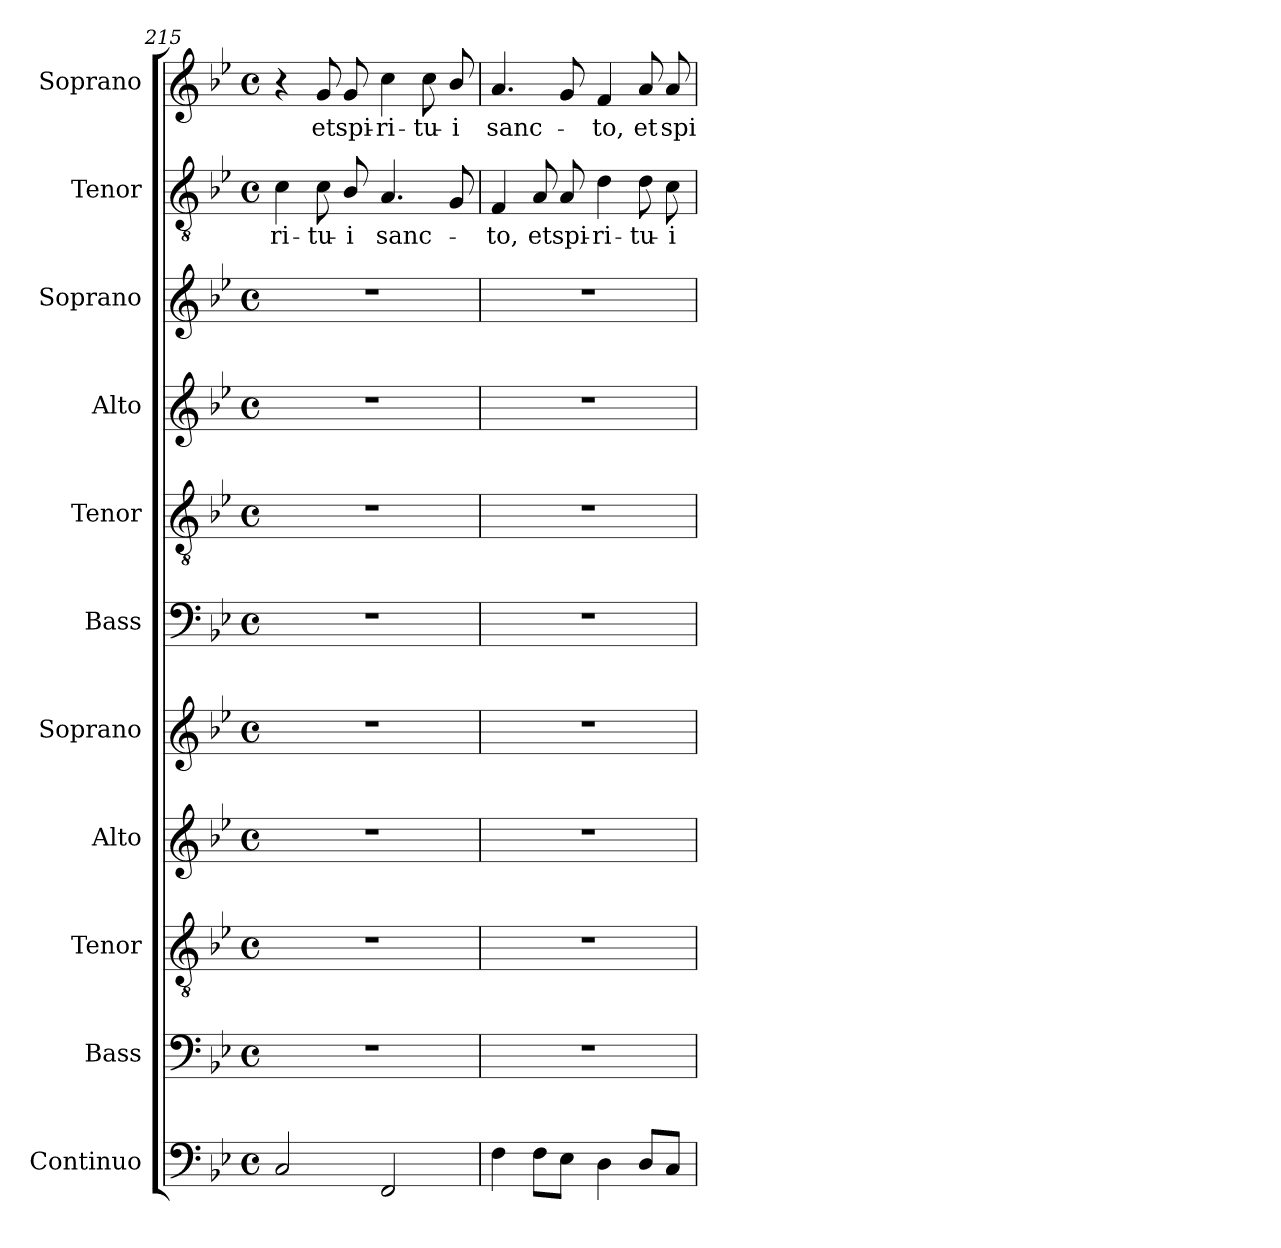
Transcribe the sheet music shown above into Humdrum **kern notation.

**kern	**kern	**kern	**kern	**kern	**kern	**kern	**kern	**kern	**kern	**text	**kern	**text
*part11	*part10	*part9	*part8	*part7	*part6	*part5	*part4	*part3	*part2	*part2	*part1	*part1
*staff11	*staff10	*staff9	*staff8	*staff7	*staff6	*staff5	*staff4	*staff3	*staff2	*staff2	*staff1	*staff1
*I"Continuo	*I"Bass	*I"Tenor	*I"Alto	*I"Soprano	*I"Bass	*I"Tenor	*I"Alto	*I"Soprano	*I"Tenor	*	*I"Soprano	*
*I'Cont.	*I'B.	*I'T.	*I'A.	*I'S.	*I'B.	*I'T.	*I'A.	*I'S.	*I'T.	*	*I'S.	*
*clefF4	*clefF4	*clefGv2	*clefG2	*clefG2	*clefF4	*clefGv2	*clefG2	*clefG2	*clefGv2	*	*clefG2	*
*	*	*ITrd7c12	*	*	*	*ITrd7c12	*	*	*ITrd7c12	*	*	*
*k[b-e-]	*k[b-e-]	*k[b-e-]	*k[b-e-]	*k[b-e-]	*k[b-e-]	*k[b-e-]	*k[b-e-]	*k[b-e-]	*k[b-e-]	*	*k[b-e-]	*
*B-:	*B-:	*B-:	*B-:	*B-:	*B-:	*B-:	*B-:	*B-:	*B-:	*	*B-:	*
*M4/4	*M4/4	*M4/4	*M4/4	*M4/4	*M4/4	*M4/4	*M4/4	*M4/4	*M4/4	*	*M4/4	*
*met(c)	*met(c)	*met(c)	*met(c)	*met(c)	*met(c)	*met(c)	*met(c)	*met(c)	*met(c)	*	*met(c)	*
=215	=215	=215	=215	=215	=215	=215	=215	=215	=215	=215	=215	=215
!	!	!	!	!	!	!	!	!	!	!LO:LY:b:color=#000000	!	!
2Ci/	1r	1r	1r	1r	1r	1r	1r	1r	4Ci\	-ri-	4r	.
!	!	!	!	!	!	!	!	!	!	!LO:LY:b:color=#000000	!	!
!	!	!	!	!	!	!	!	!	!	!	!	!LO:LY:b:color=#000000
.	.	.	.	.	.	.	.	.	8Ci\	-tu-	8gi/	et
!	!	!	!	!	!	!	!	!	!	!LO:LY:b:color=#000000	!	!
!	!	!	!	!	!	!	!	!	!	!	!	!LO:LY:b:color=#000000
.	.	.	.	.	.	.	.	.	8BB-i/	-i	8gi/	spi-
!	!	!	!	!	!	!	!	!	!	!LO:LY:b:color=#000000	!	!
!	!	!	!	!	!	!	!	!	!	!	!	!LO:LY:b:color=#000000
2FFi/	.	.	.	.	.	.	.	.	4.AAi/	sanc-	4cci\	-ri-
!	!	!	!	!	!	!	!	!	!	!	!	!LO:LY:b:color=#000000
.	.	.	.	.	.	.	.	.	.	.	8cci\	-tu-
!	!	!	!	!	!	!	!	!	!	!	!	!LO:LY:b:color=#000000
.	.	.	.	.	.	.	.	.	8GGi/	.	8b-i/	-i
!!LO:PB:g=z
=216	=216	=216	=216	=216	=216	=216	=216	=216	=216	=216	=216	=216
!	!	!	!	!	!	!	!	!	!	!LO:LY:b:color=#000000	!	!
!	!	!	!	!	!	!	!	!	!	!	!	!LO:LY:b:color=#000000
4Fi\	1r	1r	1r	1r	1r	1r	1r	1r	4FFi/	-to,	4.ai/	sanc-
!	!	!	!	!	!	!	!	!	!	!LO:LY:b:color=#000000	!	!
8Fi\L	.	.	.	.	.	.	.	.	8AAi/	et	.	.
!	!	!	!	!	!	!	!	!	!	!LO:LY:b:color=#000000	!	!
8E-i\J	.	.	.	.	.	.	.	.	8AAi/	spi-	8gi/	.
!	!	!	!	!	!	!	!	!	!	!LO:LY:b:color=#000000	!	!
!	!	!	!	!	!	!	!	!	!	!	!	!LO:LY:b:color=#000000
4Di\	.	.	.	.	.	.	.	.	4Di\	-ri-	4fi/	-to,
!	!	!	!	!	!	!	!	!	!	!LO:LY:b:color=#000000	!	!
!	!	!	!	!	!	!	!	!	!	!	!	!LO:LY:b:color=#000000
8Di/L	.	.	.	.	.	.	.	.	8Di\	-tu-	8ai/	et
!	!	!	!	!	!	!	!	!	!	!LO:LY:b:color=#000000	!	!
!	!	!	!	!	!	!	!	!	!	!	!	!LO:LY:b:color=#000000
8Ci/J	.	.	.	.	.	.	.	.	8Ci\	-i	8ai/	spi-
=	=	=	=	=	=	=	=	=	=	=	=	=
*-	*-	*-	*-	*-	*-	*-	*-	*-	*-	*-	*-	*-
